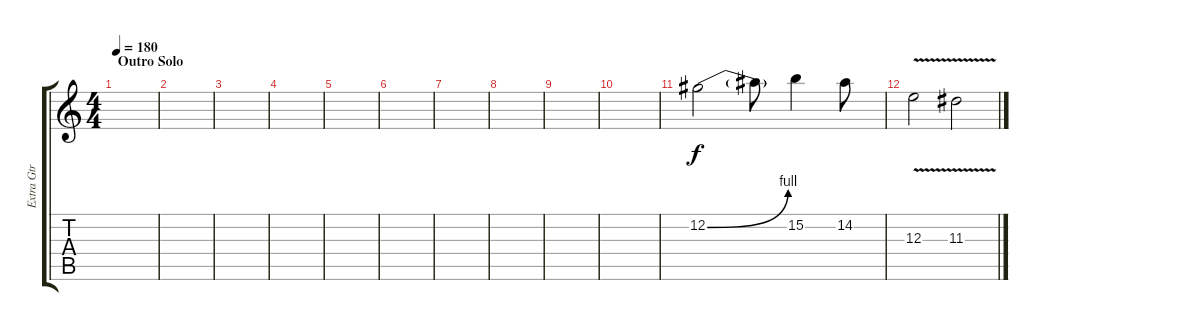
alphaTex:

\track ("Extra Gtr" "Extra Gtr") {instrument overdrivenguitar}
\staff {score tabs}
\tuning (Db4 Ab3 E3 B2 Gb2 Db2) {hide}
\ts (4 4)
\section ("" "Outro Solo")
\tempo 180
\clef g2
\ks c
|
|
|
|
|
|
|
|
|
|
12.2{be (bend 0 0 60 4)}.2 12.2{t}.8 15.2.4 14.2.8 |
12.3{v}.2 11.3{v}.2
